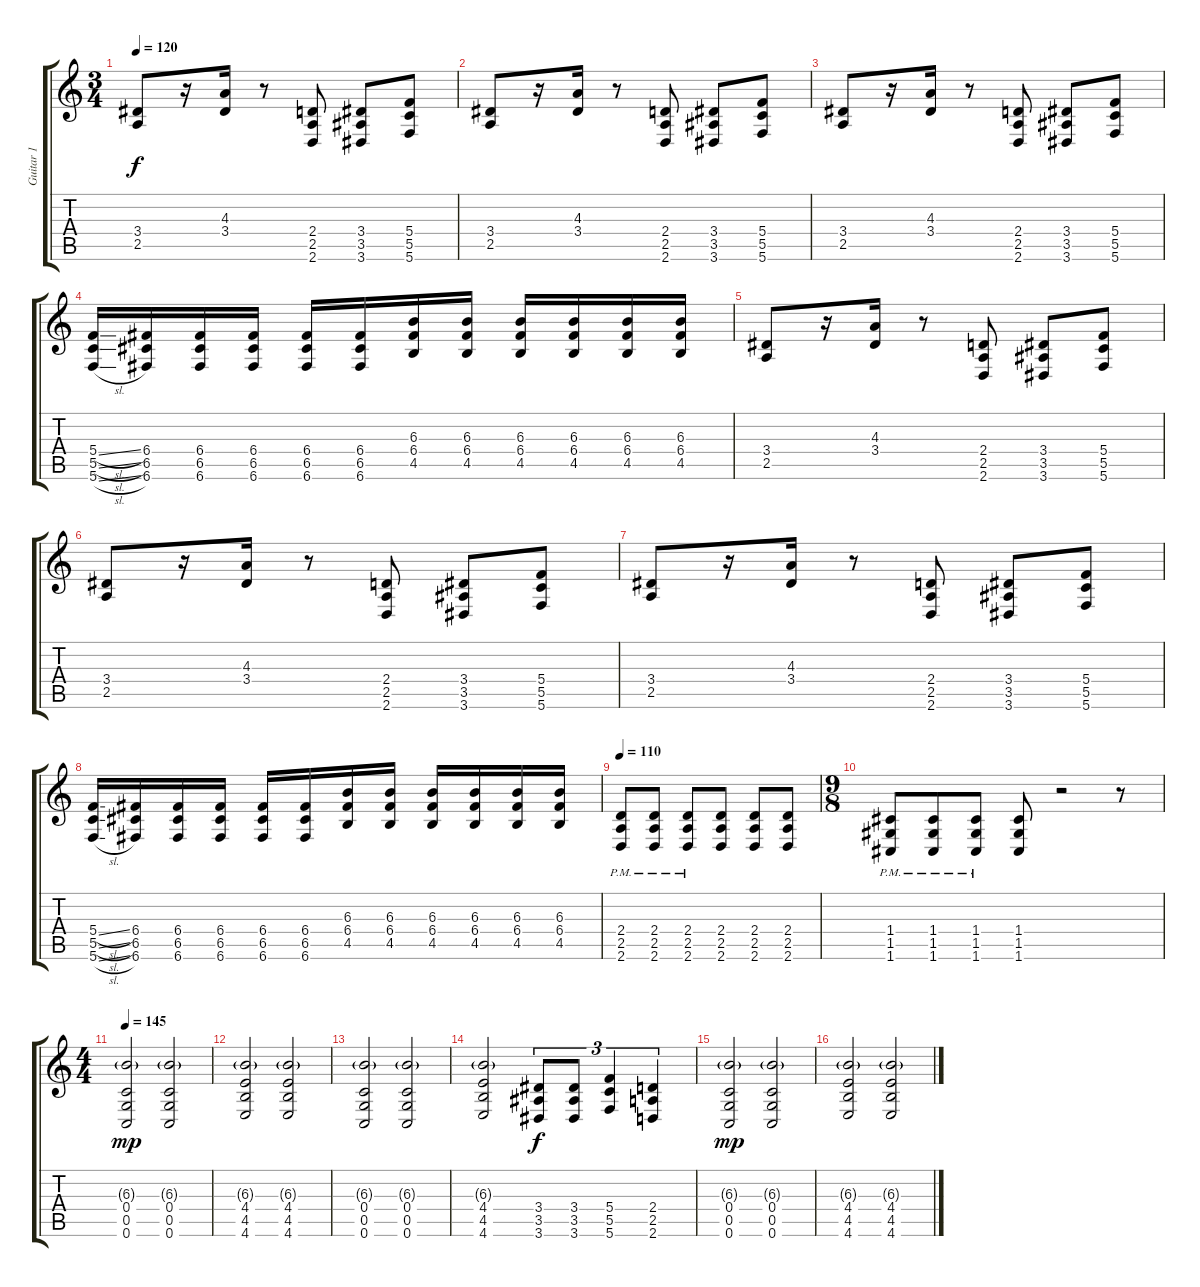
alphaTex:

\track ("Guitar 1" "Guitar 1") {instrument distortionguitar}
\staff {score tabs}
\tuning (D4 A3 F3 C3 G2 C2) {hide}
\ts (3 4)
\tempo 120
\clef g2
\ks c
(3.4 2.5).8{dy f} r.16 (4.3 3.4).16 r.8 (2.4 2.5 2.6).8 (3.4 3.5 3.6).8 (5.4 5.5 5.6).8 |
(3.4 2.5).8 r.16 (4.3 3.4).16 r.8 (2.4 2.5 2.6).8 (3.4 3.5 3.6).8 (5.4 5.5 5.6).8 |
(3.4 2.5).8 r.16 (4.3 3.4).16 r.8 (2.4 2.5 2.6).8 (3.4 3.5 3.6).8 (5.4 5.5 5.6).8 |
(5.4{sl} 5.5{sl} 5.6{sl}).16 (6.4 6.5 6.6).16 (6.4 6.5 6.6).16 (6.4 6.5 6.6).16 (6.4 6.5 6.6).16 (6.4 6.5 6.6).16 (6.3 6.4 4.5).16 (6.3 6.4 4.5).16 (6.3 6.4 4.5).16 (6.3 6.4 4.5).16 (6.3 6.4 4.5).16 (6.3 6.4 4.5).16 |
(3.4 2.5).8 r.16 (4.3 3.4).16 r.8 (2.4 2.5 2.6).8 (3.4 3.5 3.6).8 (5.4 5.5 5.6).8 |
(3.4 2.5).8 r.16 (4.3 3.4).16 r.8 (2.4 2.5 2.6).8 (3.4 3.5 3.6).8 (5.4 5.5 5.6).8 |
(3.4 2.5).8 r.16 (4.3 3.4).16 r.8 (2.4 2.5 2.6).8 (3.4 3.5 3.6).8 (5.4 5.5 5.6).8 |
(5.4{sl} 5.5{sl} 5.6{sl}).16 (6.4 6.5 6.6).16 (6.4 6.5 6.6).16 (6.4 6.5 6.6).16 (6.4 6.5 6.6).16 (6.4 6.5 6.6).16 (6.3 6.4 4.5).16 (6.3 6.4 4.5).16 (6.3 6.4 4.5).16 (6.3 6.4 4.5).16 (6.3 6.4 4.5).16 (6.3 6.4 4.5).16 |
\tempo 110
(2.4{pm} 2.5{pm} 2.6{pm}).8 (2.4{pm} 2.5{pm} 2.6{pm}).8 (2.4{pm} 2.5{pm} 2.6{pm}).8 (2.4 2.5 2.6).8 (2.4 2.5 2.6).8 (2.4 2.5 2.6).8 |
\ts (9 8)
(1.4{pm} 1.5{pm} 1.6{pm}).8 (1.4{pm} 1.5{pm} 1.6{pm}).8 (1.4{pm} 1.5{pm} 1.6{pm}).8 (1.4 1.5 1.6).8 r.2 r.8 |
\ts (4 4)
\tempo 145
(6.3{g} 0.4 0.5 0.6).2{dy mp} (6.3{g} 0.4 0.5 0.6).2 |
(6.3{g} 4.4 4.5 4.6).2 (6.3{g} 4.4 4.5 4.6).2 |
(6.3{g} 0.4 0.5 0.6).2 (6.3{g} 0.4 0.5 0.6).2 |
(6.3{g} 4.4 4.5 4.6).2 (3.4 3.5 3.6).8{tu (3 2) dy f} (3.4 3.5 3.6).8{tu (3 2)} (5.4 5.5 5.6).4{tu (3 2)} (2.4 2.5 2.6).4{tu (3 2)} |
(6.3{g} 0.4 0.5 0.6).2{dy mp} (6.3{g} 0.4 0.5 0.6).2 |
(6.3{g} 4.4 4.5 4.6).2 (6.3{g} 4.4 4.5 4.6).2
